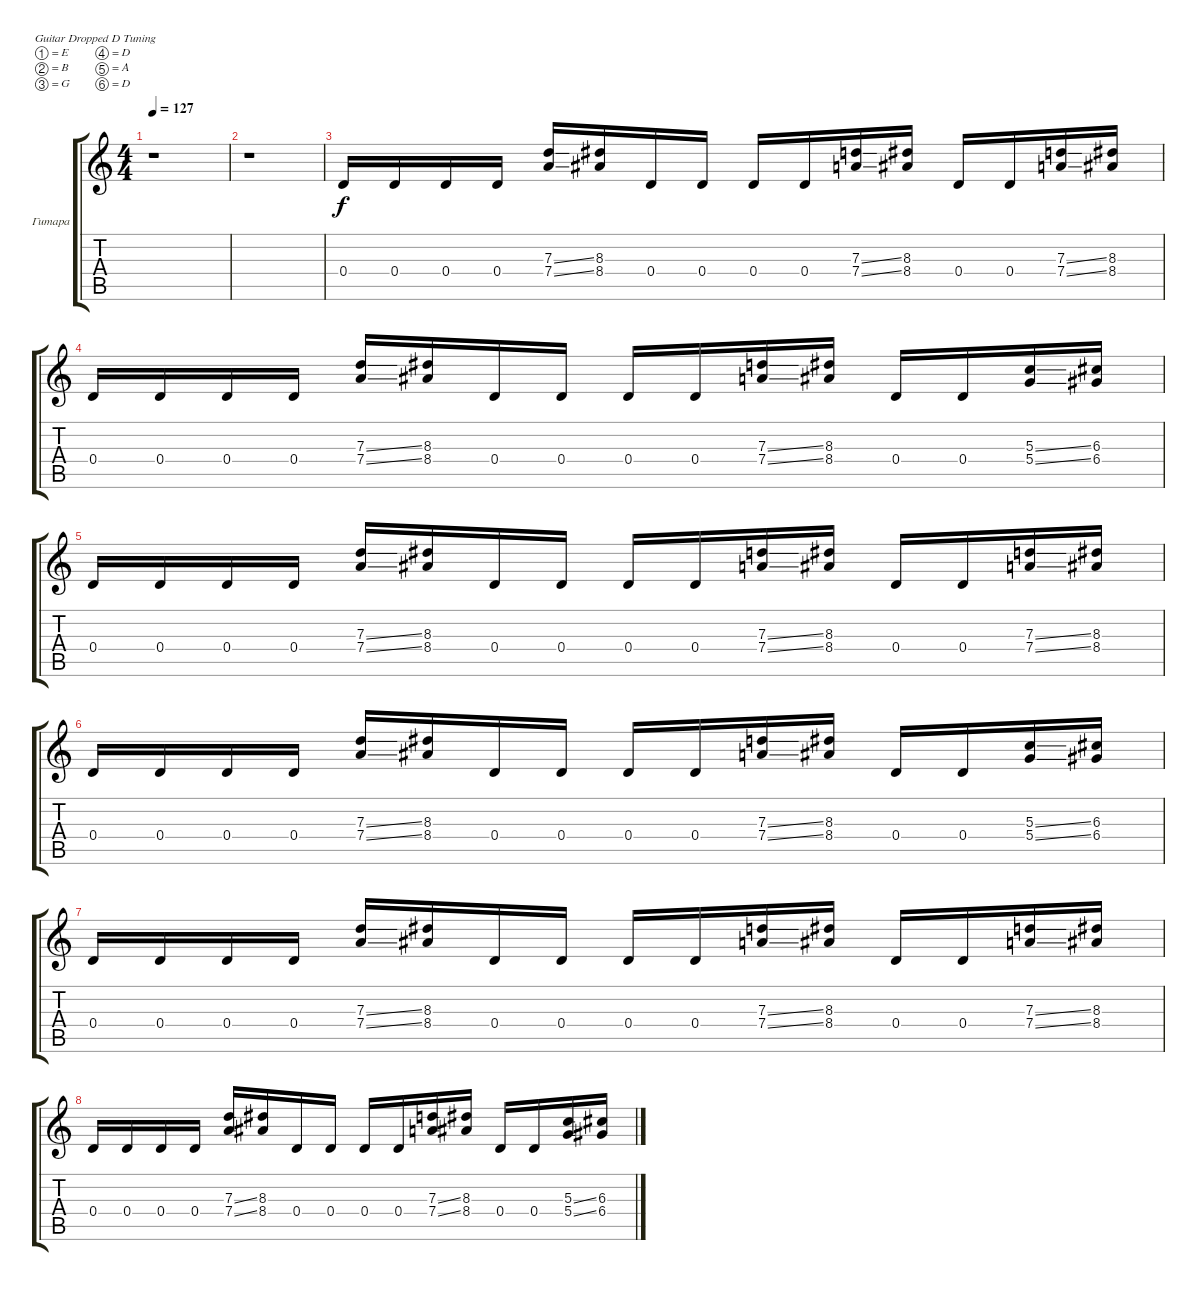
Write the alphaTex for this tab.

\bracketExtendMode groupsimilarinstruments
\firstSystemTrackNameOrientation horizontal
\otherSystemsTrackNameOrientation horizontal
\track ("Гитара 2" "Гитара") {instrument distortionguitar}
\staff {score tabs}
\tuning (E4 B3 G3 D3 A2 D2)
\ts (4 4)
\tempo 127
\clef g2
\ks c
r.1{dy f} |
r.1 |
0.4.16 0.4.16 0.4.16 0.4.16 (7.3{ss} 7.4{ss}).16 (8.3 8.4).16 0.4.16 0.4.16 0.4.16 0.4.16 (7.3{ss} 7.4{ss}).16 (8.3 8.4).16 0.4.16 0.4.16 (7.3{ss} 7.4{ss}).16 (8.3 8.4).16 |
0.4.16 0.4.16 0.4.16 0.4.16 (7.3{ss} 7.4{ss}).16 (8.3 8.4).16 0.4.16 0.4.16 0.4.16 0.4.16 (7.3{ss} 7.4{ss}).16 (8.3 8.4).16 0.4.16 0.4.16 (5.3{ss} 5.4{ss}).16 (6.3 6.4).16 |
0.4.16 0.4.16 0.4.16 0.4.16 (7.3{ss} 7.4{ss}).16 (8.3 8.4).16 0.4.16 0.4.16 0.4.16 0.4.16 (7.3{ss} 7.4{ss}).16 (8.3 8.4).16 0.4.16 0.4.16 (7.3{ss} 7.4{ss}).16 (8.3 8.4).16 |
0.4.16 0.4.16 0.4.16 0.4.16 (7.3{ss} 7.4{ss}).16 (8.3 8.4).16 0.4.16 0.4.16 0.4.16 0.4.16 (7.3{ss} 7.4{ss}).16 (8.3 8.4).16 0.4.16 0.4.16 (5.3{ss} 5.4{ss}).16 (6.3 6.4).16 |
0.4.16 0.4.16 0.4.16 0.4.16 (7.3{ss} 7.4{ss}).16 (8.3 8.4).16 0.4.16 0.4.16 0.4.16 0.4.16 (7.3{ss} 7.4{ss}).16 (8.3 8.4).16 0.4.16 0.4.16 (7.3{ss} 7.4{ss}).16 (8.3 8.4).16 |
0.4.16 0.4.16 0.4.16 0.4.16 (7.3{ss} 7.4{ss}).16 (8.3 8.4).16 0.4.16 0.4.16 0.4.16 0.4.16 (7.3{ss} 7.4{ss}).16 (8.3 8.4).16 0.4.16 0.4.16 (5.3{ss} 5.4{ss}).16 (6.3 6.4).16
